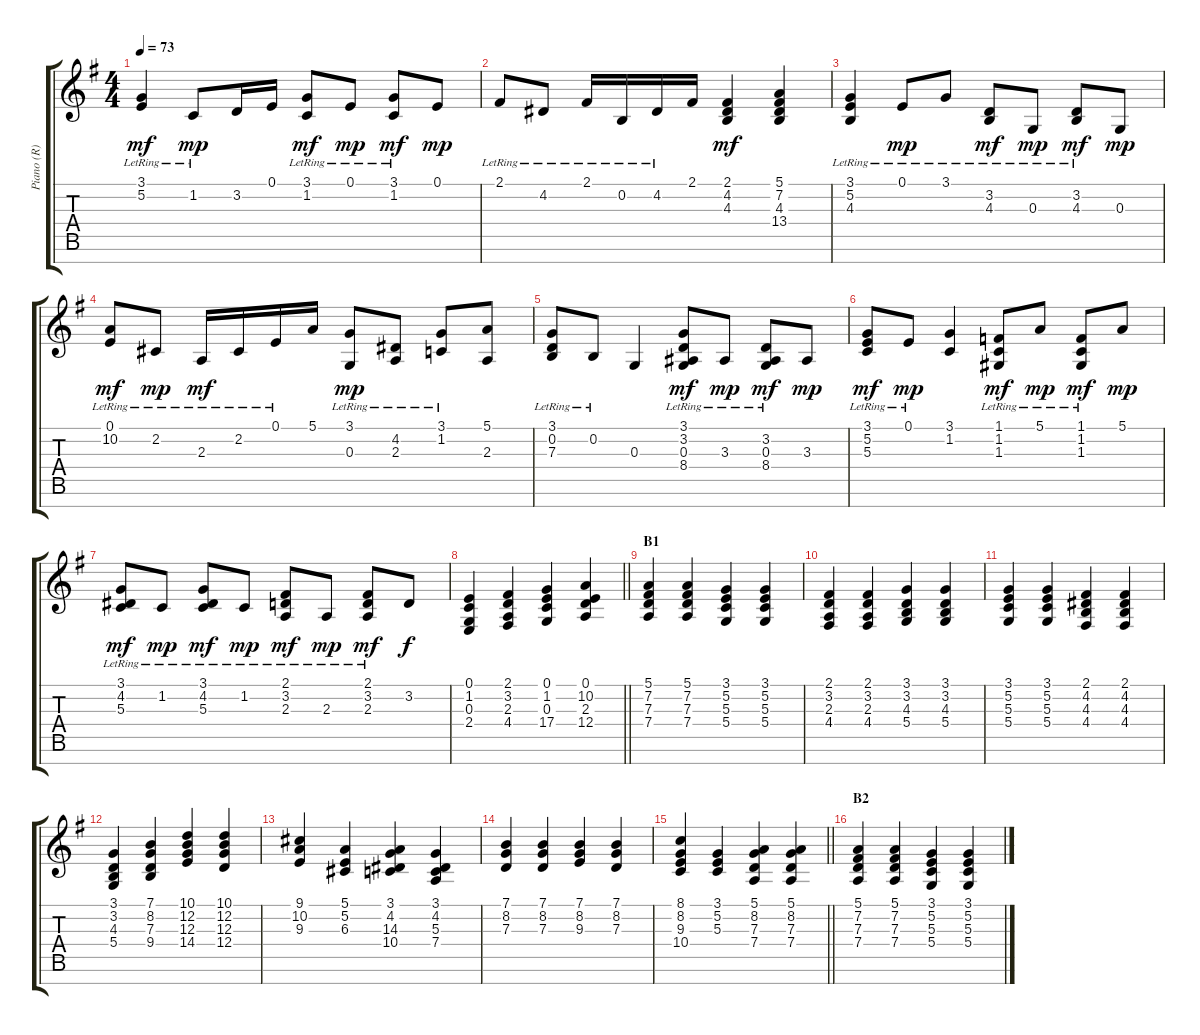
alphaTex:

\track ("Piano (R)" "Piano (R)") {instrument acousticgrandpiano}
\staff {score tabs}
\tuning (E4 B3 G3 D3 A2 E2 B1) {hide}
\ts (4 4)
\tempo 73
\clef g2
\ks g
(3.1{lr} 5.2{lr}).4{dy mf} 1.2{lr}.8{dy mp} 3.2.16 0.1.16 (3.1{lr} 1.2{lr}).8{dy mf} 0.1{lr}.8{dy mp} (3.1{lr} 1.2{lr}).8{dy mf} 0.1.8{dy mp} |
2.1{lr}.8 4.2{lr}.8 2.1{lr}.16 0.2{lr}.16 4.2{lr}.16 2.1.16 (2.1 4.2 4.3).4{dy mf} (5.1 7.2 4.3 13.4).4 |
(3.1{lr} 5.2{lr} 4.3{lr}).4 0.1{lr}.8{dy mp} 3.1{lr}.8 (3.2{lr} 4.3{lr}).8{dy mf} 0.3{lr}.8{dy mp} (3.2{lr} 4.3{lr}).8{dy mf} 0.3.8{dy mp} |
(0.1{lr} 10.2{lr}).8{dy mf} 2.2{lr}.8{dy mp} 2.3{lr}.16{dy mf} 2.2{lr}.16 0.1{lr}.16 5.1.16 (3.1{lr} 0.3{lr}).8{dy mp} (4.2{lr} 2.3{lr}).8 (3.1{lr} 1.2{lr}).8 (5.1 2.3).8 |
(3.1{lr} 0.2{lr} 7.3{lr}).8 0.2{lr}.8 0.3.4 (3.1{lr} 3.2{lr} 0.3{lr} 8.4{lr}).8{dy mf} 3.3{lr}.8{dy mp} (3.2{lr} 0.3{lr} 8.4{lr}).8{dy mf} 3.3.8{dy mp} |
(3.1{lr} 5.2{lr} 5.3{lr}).8{dy mf} 0.1{lr}.8{dy mp} (3.1 1.2).4 (1.1{lr} 1.2{lr} 1.3{lr}).8{dy mf} 5.1{lr}.8{dy mp} (1.1{lr} 1.2{lr} 1.3{lr}).8{dy mf} 5.1.8{dy mp} |
(3.1{lr} 4.2{lr} 5.3{lr}).8{dy mf} 1.2{lr}.8{dy mp} (3.1{lr} 4.2{lr} 5.3{lr}).8{dy mf} 1.2{lr}.8{dy mp} (2.1{lr} 3.2{lr} 2.3{lr}).8{dy mf} 2.3{lr}.8{dy mp} (2.1{lr} 3.2{lr} 2.3{lr}).8{dy mf} 3.2.8{dy f} |
\barLineRight lightlight
(0.1 1.2 0.3 2.4).4 (2.1 3.2 2.3 4.4).4 (0.1 1.2 0.3 17.4).4 (0.1 10.2 2.3 12.4).4 |
\section ("" "B1")
(5.1 7.2 7.3 7.4).4 (5.1 7.2 7.3 7.4).4 (3.1 5.2 5.3 5.4).4 (3.1 5.2 5.3 5.4).4 |
(2.1 3.2 2.3 4.4).4 (2.1 3.2 2.3 4.4).4 (3.1 3.2 4.3 5.4).4 (3.1 3.2 4.3 5.4).4 |
(3.1 5.2 5.3 5.4).4 (3.1 5.2 5.3 5.4).4 (2.1 4.2 4.3 4.4).4 (2.1 4.2 4.3 4.4).4 |
(3.1 3.2 4.3 5.4).4 (7.1 8.2 7.3 9.4).4 (10.1 12.2 12.3 14.4).4 (10.1 12.2 12.3 12.4).4 |
(9.1 10.2 9.3).4 (5.1 5.2 6.3).4 (3.1 4.2 14.3 10.4).4 (3.1 4.2 5.3 7.4).4 |
(7.1 8.2 7.3).4 (7.1 8.2 7.3).4 (7.1 8.2 9.3).4 (7.1 8.2 7.3).4 |
\barLineRight lightlight
(8.1 8.2 9.3 10.4).4 (3.1 5.2 5.3).4 (5.1 8.2 7.3 7.4).4 (5.1 8.2 7.3 7.4).4 |
\section ("" "B2")
(5.1 7.2 7.3 7.4).4 (5.1 7.2 7.3 7.4).4 (3.1 5.2 5.3 5.4).4 (3.1 5.2 5.3 5.4).4
